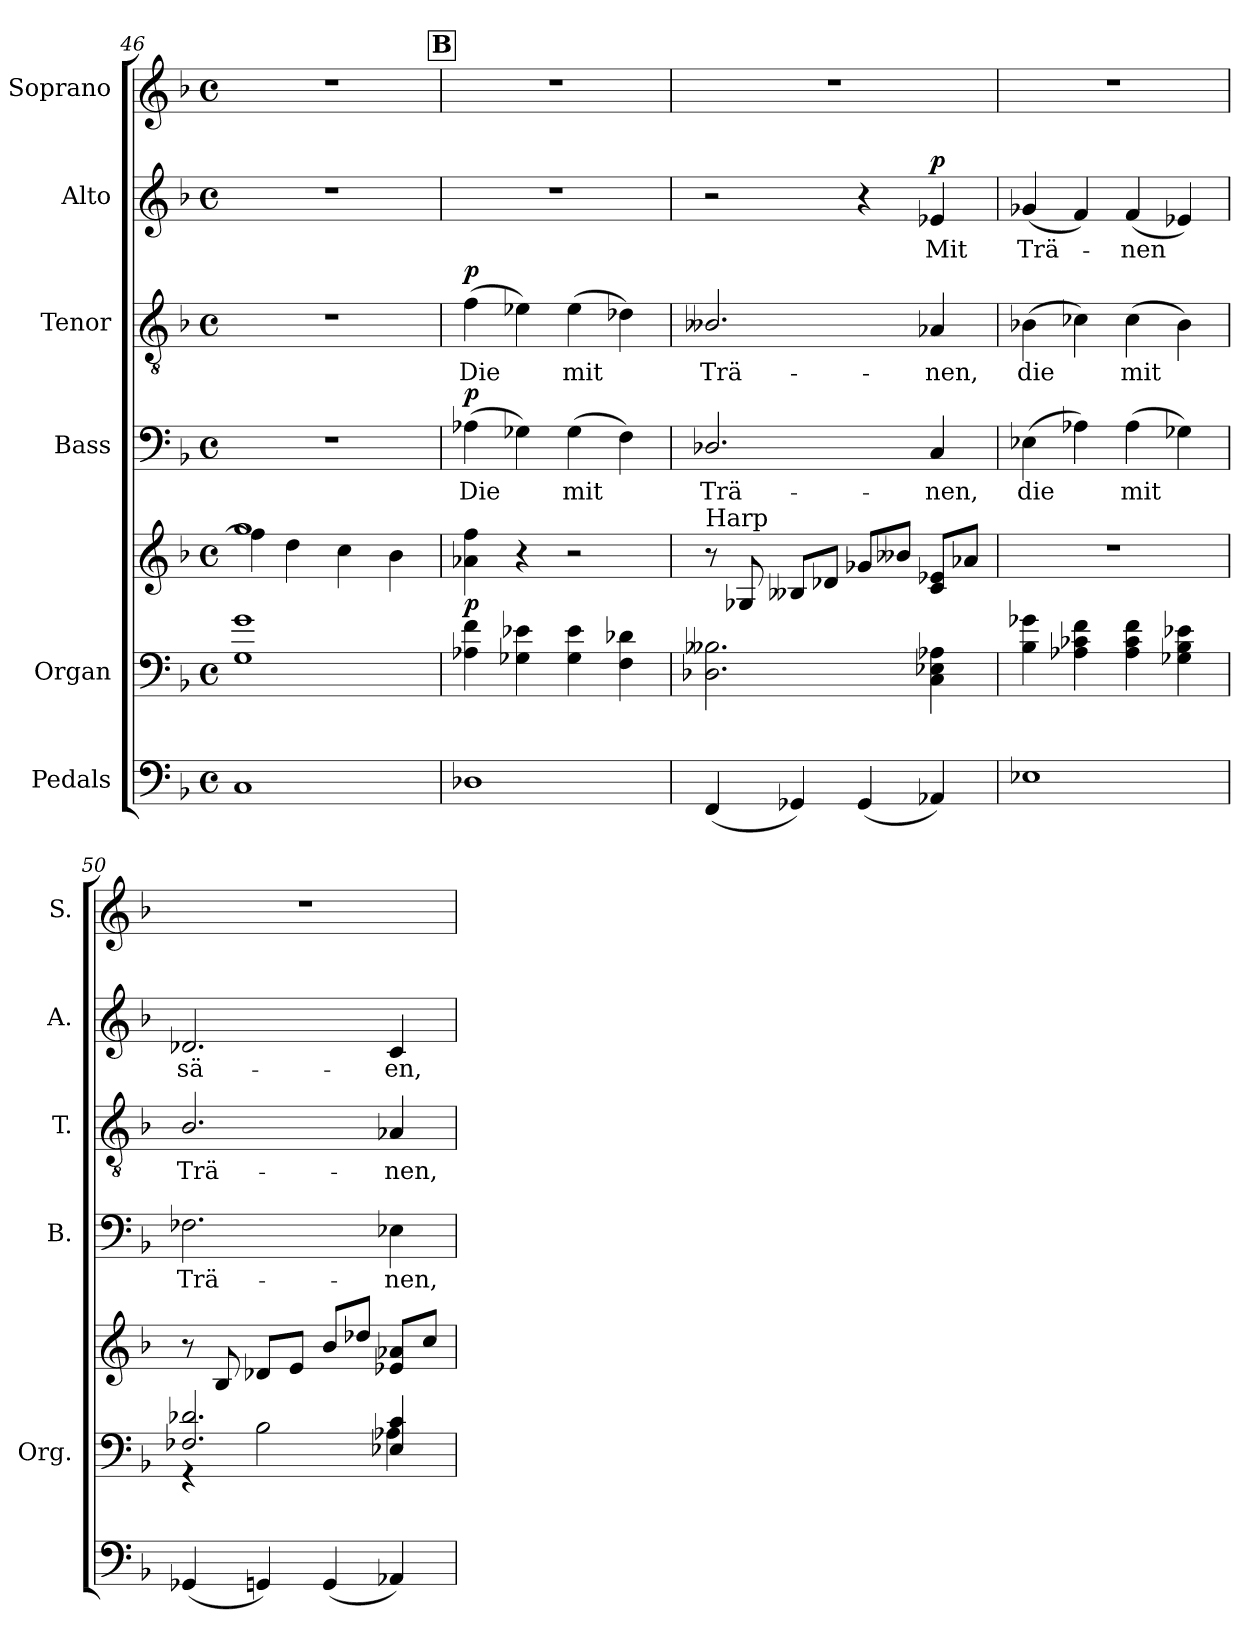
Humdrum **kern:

**kern	**kern	**kern	**dynam	**kern	**text	**dynam	**kern	**text	**dynam	**kern	**text	**dynam	**kern
*part6	*part5	*part5	*part5	*part4	*part4	*part4	*part3	*part3	*part3	*part2	*part2	*part2	*part1
*staff7	*staff6	*staff5	*staff5/6	*staff4	*staff4	*staff4	*staff3	*staff3	*staff3	*staff2	*staff2	*staff2	*staff1
*I"Pedals	*I"Organ	*	*	*I"Bass	*	*	*I"Tenor	*	*	*I"Alto	*	*	*I"Soprano
*	*I'Org.	*	*	*I'B.	*	*	*I'T.	*	*	*I'A.	*	*	*I'S.
*clefF4	*clefF4	*clefG2	*	*clefF4	*	*	*clefGv2	*	*	*clefG2	*	*	*clefG2
*	*	*	*	*	*	*	*ITrd7c12	*	*	*	*	*	*
*k[b-]	*k[b-]	*k[b-]	*	*k[b-]	*	*	*k[b-]	*	*	*k[b-]	*	*	*k[b-]
*F:	*F:	*F:	*	*F:	*	*	*F:	*	*	*F:	*	*	*F:
*M4/4	*M4/4	*M4/4	*	*M4/4	*	*	*M4/4	*	*	*M4/4	*	*	*M4/4
*met(c)	*met(c)	*met(c)	*	*met(c)	*	*	*met(c)	*	*	*met(c)	*	*	*met(c)
=46	=46	=46	=46	=46	=46	=46	=46	=46	=46	=46	=46	=46	=46
*	*	*^	*	*	*	*	*	*	*	*	*	*	*
1Ci	1Gi 1gi	1ggi	4ffi\]	.	1r	.	.	1r	.	.	1r	.	.	1r
.	.	.	4ddi\	.	.	.	.	.	.	.	.	.	.	.
.	.	.	4cci\	.	.	.	.	.	.	.	.	.	.	.
.	.	.	4b-i\	.	.	.	.	.	.	.	.	.	.	.
*	*	*v	*v	*	*	*	*	*	*	*	*	*	*	*
!!LO:REH:place=s1:B:color=#000000:enc=box:fs=17.1407:t=B
=47	=47	=47	=47	=47	=47	=47	=47	=47	=47	=47	=47	=47	=47
*	*	*^	*	*	*	*	*	*	*	*	*	*	*
!	!	!	!	!	!	!LO:LY:b:color=#000000	!	!	!	!	!	!	!	!
*	*	*v	*v	*	*	*	*	*	*	*	*	*	*	*
*	*	*^	*	*	*	*	*	*	*	*	*	*	*
!	!	!LO:TX:b:i:t=esp.	!	!	!	!	!	!	!	!	!	!	!	!
!	!	!	!	!	!	!	!	!	!LO:LY:b:color=#000000	!	!	!	!	!
*	*	*v	*v	*	*	*	*	*	*	*	*	*	*	*
1D-Xi	4A-Xi\ 4fi	4a-Xi\ 4ffi	p	(4A-Xi\	Die	p	(4Fi\	Die	p	1r	.	.	1r
.	4G-Xi\ 4e-Xi	4r	.	4G-Xi\)	.	.	4E-Xi\)	.	.	.	.	.	.
!	!	!	!	!	!LO:LY:b:color=#000000	!	!	!	!	!	!	!	!
!	!	!	!	!	!	!	!	!LO:LY:b:color=#000000	!	!	!	!	!
.	4G-i\ 4e-i	2r	.	(4G-i\	mit	.	(4E-i\	mit	.	.	.	.	.
.	4Fi\ 4d-Xi	.	.	4Fi\)	.	.	4D-Xi\)	.	.	.	.	.	.
=48	=48	=48	=48	=48	=48	=48	=48	=48	=48	=48	=48	=48	=48
!	!	!	!	!	!LO:LY:b:color=#000000	!	!	!	!	!	!	!	!
!	!	!LO:TX:a:t=Harp	!	!	!	!	!	!	!	!	!	!	!
!	!	!	!	!	!	!	!	!LO:LY:b:color=#000000	!	!	!	!	!
(4FFi/	2.D-Xi\ 2.B--Xi	8r	.	2.D-Xi/	Trä-	.	2.BB--Xi/	Trä-	.	2r	.	.	1r
.	.	8G-Xi/	.	.	.	.	.	.	.	.	.	.	.
4GG-Xi/)	.	8B--Xi/L	.	.	.	.	.	.	.	.	.	.	.
.	.	8d-Xi/J	.	.	.	.	.	.	.	.	.	.	.
(4GG-i/	.	8g-Xi/L	.	.	.	.	.	.	.	4r	.	.	.
.	.	8b--Xi/J	.	.	.	.	.	.	.	.	.	.	.
!	!	!	!	!	!LO:LY:b:color=#000000	!	!	!	!	!	!	!	!
!	!	!	!	!	!	!	!	!LO:LY:b:color=#000000	!	!	!	!	!
!	!	!	!	!	!	!	!	!	!	!	!LO:LY:b:color=#000000	!	!
4AA-Xi/)	4Ci\ 4E-Xi 4A-Xi	8ci/ 8e-Xi/L	.	4Ci/	-nen,	.	4AA-Xi/	-nen,	.	4e-Xi/	Mit	p	.
.	.	8a-Xi/J	.	.	.	.	.	.	.	.	.	.	.
=49	=49	=49	=49	=49	=49	=49	=49	=49	=49	=49	=49	=49	=49
!	!	!	!	!	!LO:LY:b:color=#000000	!	!	!	!	!	!	!	!
!	!	!	!	!	!	!	!	!LO:LY:b:color=#000000	!	!	!	!	!
!	!	!	!	!	!	!	!	!	!	!	!LO:LY:b:color=#000000	!	!
1E-Xi	4B-i\ 4g-Xi	1r	.	(4E-Xi\	die	.	(4BB-Xi\	die	.	(4g-Xi/	Trä-	.	1r
.	4A-Xi\ 4c-Xi 4fi	.	.	4A-Xi\)	.	.	4C-Xi\)	.	.	4fi/)	.	.	.
!	!	!	!	!	!LO:LY:b:color=#000000	!	!	!	!	!	!	!	!
!	!	!	!	!	!	!	!	!LO:LY:b:color=#000000	!	!	!	!	!
!	!	!	!	!	!	!	!	!	!	!	!LO:LY:b:color=#000000	!	!
.	4A-i\ 4c-i 4fi	.	.	(4A-i\	mit	.	(4C-i\	mit	.	(4fi/	-nen	.	.
.	4G-Xi\ 4B-i 4e-Xi	.	.	4G-Xi\)	.	.	4BB-i\)	.	.	4e-Xi/)	.	.	.
!!LO:PB:g=z
=50	=50	=50	=50	=50	=50	=50	=50	=50	=50	=50	=50	=50	=50
*	*^	*	*	*	*	*	*	*	*	*	*	*	*
!	!	!	!	!	!	!LO:LY:b:color=#000000	!	!	!	!	!	!	!	!
!	!	!	!	!	!	!	!	!	!LO:LY:b:color=#000000	!	!	!	!	!
!	!	!	!	!	!	!	!	!	!	!	!	!LO:LY:b:color=#000000	!	!
(4GG-Xi/	2.F-Xi/ 2.d-Xi	4r	8r	.	2.F-Xi\	Trä-	.	2.BB-i/	Trä-	.	2.d-Xi/	sä-	.	1r
.	.	.	8B-i/	.	.	.	.	.	.	.	.	.	.	.
4GGni/)	.	2B-i\	8d-Xi/L	.	.	.	.	.	.	.	.	.	.	.
.	.	.	8ei/J	.	.	.	.	.	.	.	.	.	.	.
(4GGi/	.	.	8b-i/L	.	.	.	.	.	.	.	.	.	.	.
.	.	.	8dd-Xi/J	.	.	.	.	.	.	.	.	.	.	.
!	!	!	!	!	!	!LO:LY:b:color=#000000	!	!	!	!	!	!	!	!
!	!	!	!	!	!	!	!	!	!LO:LY:b:color=#000000	!	!	!	!	!
!	!	!	!	!	!	!	!	!	!	!	!	!LO:LY:b:color=#000000	!	!
4AA-Xi/)	4E-Xi/ 4ci	4A-Xi\	8e-Xi/ 8a-Xi/L	.	4E-Xi\	-nen,	.	4AA-Xi/	-nen,	.	4ci/	-en,	.	.
.	.	.	8cci/J	.	.	.	.	.	.	.	.	.	.	.
*	*v	*v	*	*	*	*	*	*	*	*	*	*	*	*
=	=	=	=	=	=	=	=	=	=	=	=	=	=
*-	*-	*-	*-	*-	*-	*-	*-	*-	*-	*-	*-	*-	*-
